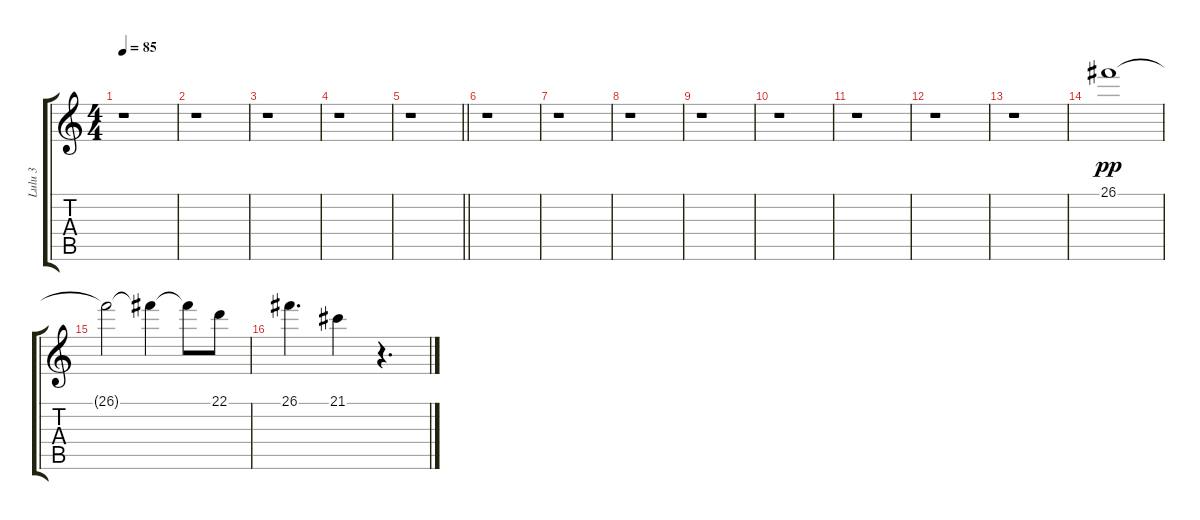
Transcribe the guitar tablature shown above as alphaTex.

\track ("Lulu 3" "Lulu 3") {instrument stringensemble1}
\staff {score tabs}
\tuning (E4 B3 G3 D3 A2 E2) {hide}
\ts (4 4)
\tempo 85
\clef g2
\ks c
r.1{dy f} |
r.1 |
r.1 |
r.1 |
\barLineRight lightlight
r.1 |
r.1 |
r.1 |
r.1 |
r.1 |
r.1 |
r.1 |
r.1 |
r.1 |
26.1.1{dy pp} |
26.1{t}.2 26.1{t}.4 26.1{t}.8 22.1.8 |
26.1.4{d} 21.1.4 r.4{d}
